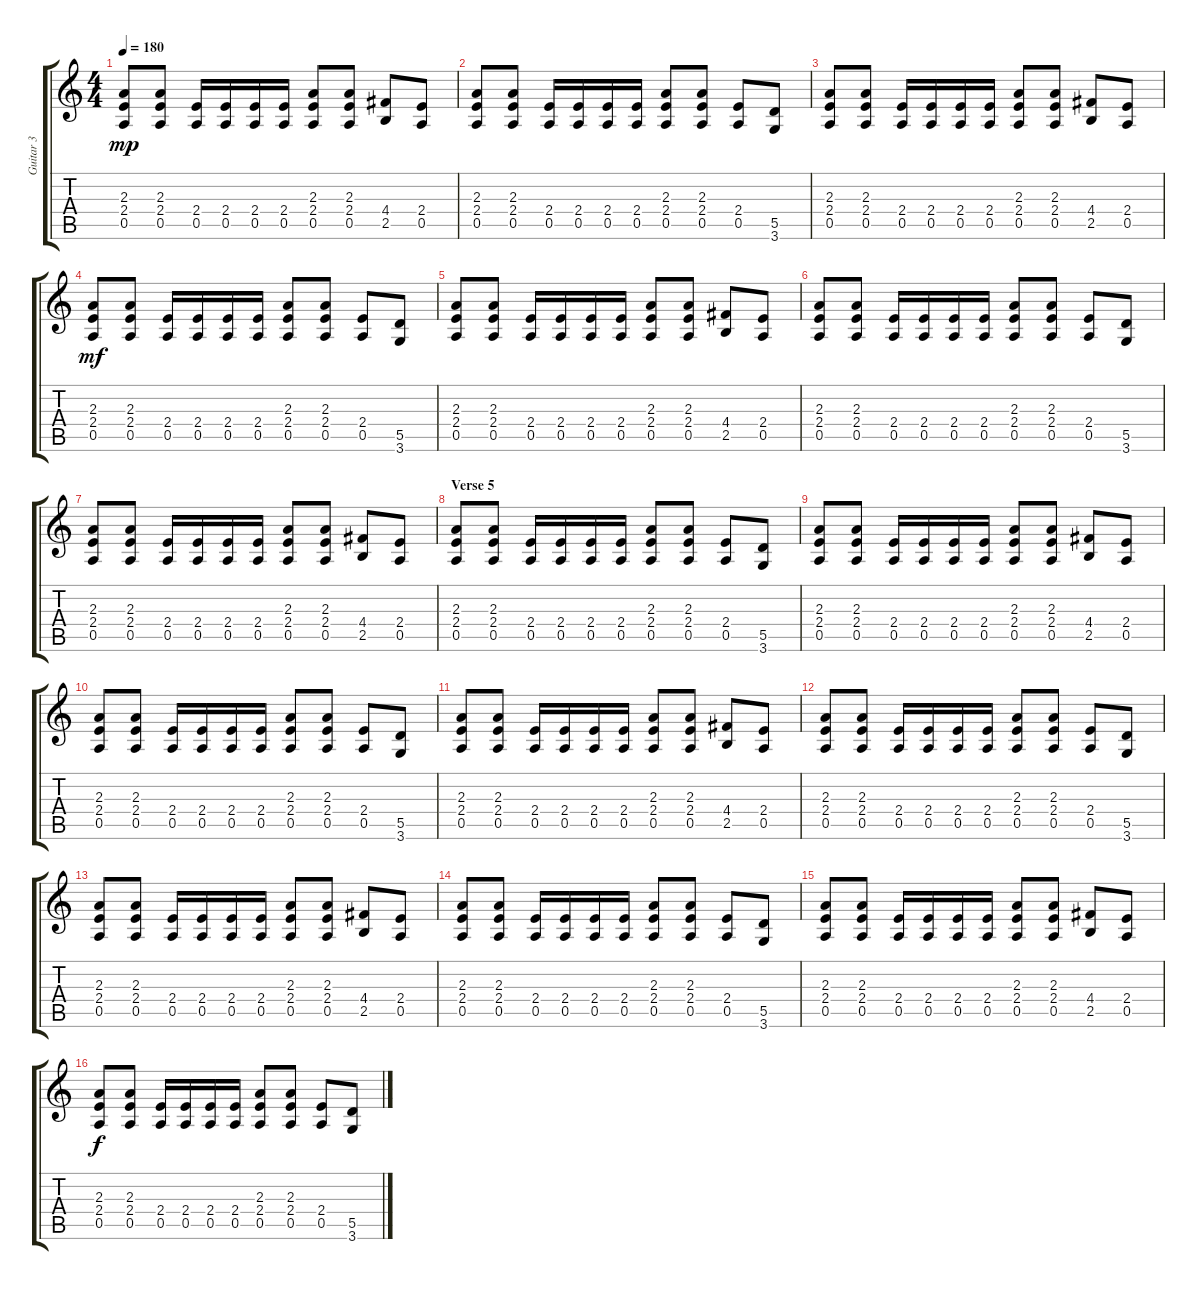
\track ("Guitar 3" "Guitar 3") {instrument overdrivenguitar}
\staff {score tabs}
\tuning (E4 B3 G3 D3 A2 E2) {hide}
\ts (4 4)
\tempo 180
\clef g2
\ks c
(2.3 2.4 0.5).8{dy mp} (2.3 2.4 0.5).8 (2.4 0.5).16 (2.4 0.5).16 (2.4 0.5).16 (2.4 0.5).16 (2.3 2.4 0.5).8 (2.3 2.4 0.5).8 (4.4 2.5).8 (2.4 0.5).8 |
(2.3 2.4 0.5).8 (2.3 2.4 0.5).8 (2.4 0.5).16 (2.4 0.5).16 (2.4 0.5).16 (2.4 0.5).16 (2.3 2.4 0.5).8 (2.3 2.4 0.5).8 (2.4 0.5).8 (5.5 3.6).8 |
(2.3 2.4 0.5).8 (2.3 2.4 0.5).8 (2.4 0.5).16 (2.4 0.5).16 (2.4 0.5).16 (2.4 0.5).16 (2.3 2.4 0.5).8 (2.3 2.4 0.5).8 (4.4 2.5).8 (2.4 0.5).8 |
(2.3 2.4 0.5).8{dy mf} (2.3 2.4 0.5).8 (2.4 0.5).16 (2.4 0.5).16 (2.4 0.5).16 (2.4 0.5).16 (2.3 2.4 0.5).8 (2.3 2.4 0.5).8 (2.4 0.5).8 (5.5 3.6).8 |
(2.3 2.4 0.5).8 (2.3 2.4 0.5).8 (2.4 0.5).16 (2.4 0.5).16 (2.4 0.5).16 (2.4 0.5).16 (2.3 2.4 0.5).8 (2.3 2.4 0.5).8 (4.4 2.5).8 (2.4 0.5).8 |
(2.3 2.4 0.5).8 (2.3 2.4 0.5).8 (2.4 0.5).16 (2.4 0.5).16 (2.4 0.5).16 (2.4 0.5).16 (2.3 2.4 0.5).8 (2.3 2.4 0.5).8 (2.4 0.5).8 (5.5 3.6).8 |
(2.3 2.4 0.5).8 (2.3 2.4 0.5).8 (2.4 0.5).16 (2.4 0.5).16 (2.4 0.5).16 (2.4 0.5).16 (2.3 2.4 0.5).8 (2.3 2.4 0.5).8 (4.4 2.5).8 (2.4 0.5).8 |
\section ("" "Verse 5")
(2.3 2.4 0.5).8 (2.3 2.4 0.5).8 (2.4 0.5).16 (2.4 0.5).16 (2.4 0.5).16 (2.4 0.5).16 (2.3 2.4 0.5).8 (2.3 2.4 0.5).8 (2.4 0.5).8 (5.5 3.6).8 |
(2.3 2.4 0.5).8 (2.3 2.4 0.5).8 (2.4 0.5).16 (2.4 0.5).16 (2.4 0.5).16 (2.4 0.5).16 (2.3 2.4 0.5).8 (2.3 2.4 0.5).8 (4.4 2.5).8 (2.4 0.5).8 |
(2.3 2.4 0.5).8 (2.3 2.4 0.5).8 (2.4 0.5).16 (2.4 0.5).16 (2.4 0.5).16 (2.4 0.5).16 (2.3 2.4 0.5).8 (2.3 2.4 0.5).8 (2.4 0.5).8 (5.5 3.6).8 |
(2.3 2.4 0.5).8 (2.3 2.4 0.5).8 (2.4 0.5).16 (2.4 0.5).16 (2.4 0.5).16 (2.4 0.5).16 (2.3 2.4 0.5).8 (2.3 2.4 0.5).8 (4.4 2.5).8 (2.4 0.5).8 |
(2.3 2.4 0.5).8 (2.3 2.4 0.5).8 (2.4 0.5).16 (2.4 0.5).16 (2.4 0.5).16 (2.4 0.5).16 (2.3 2.4 0.5).8 (2.3 2.4 0.5).8 (2.4 0.5).8 (5.5 3.6).8 |
(2.3 2.4 0.5).8 (2.3 2.4 0.5).8 (2.4 0.5).16 (2.4 0.5).16 (2.4 0.5).16 (2.4 0.5).16 (2.3 2.4 0.5).8 (2.3 2.4 0.5).8 (4.4 2.5).8 (2.4 0.5).8 |
(2.3 2.4 0.5).8 (2.3 2.4 0.5).8 (2.4 0.5).16 (2.4 0.5).16 (2.4 0.5).16 (2.4 0.5).16 (2.3 2.4 0.5).8 (2.3 2.4 0.5).8 (2.4 0.5).8 (5.5 3.6).8 |
(2.3 2.4 0.5).8 (2.3 2.4 0.5).8 (2.4 0.5).16 (2.4 0.5).16 (2.4 0.5).16 (2.4 0.5).16 (2.3 2.4 0.5).8 (2.3 2.4 0.5).8 (4.4 2.5).8 (2.4 0.5).8 |
(2.3 2.4 0.5).8{dy f} (2.3 2.4 0.5).8 (2.4 0.5).16 (2.4 0.5).16 (2.4 0.5).16 (2.4 0.5).16 (2.3 2.4 0.5).8 (2.3 2.4 0.5).8 (2.4 0.5).8 (5.5 3.6).8
